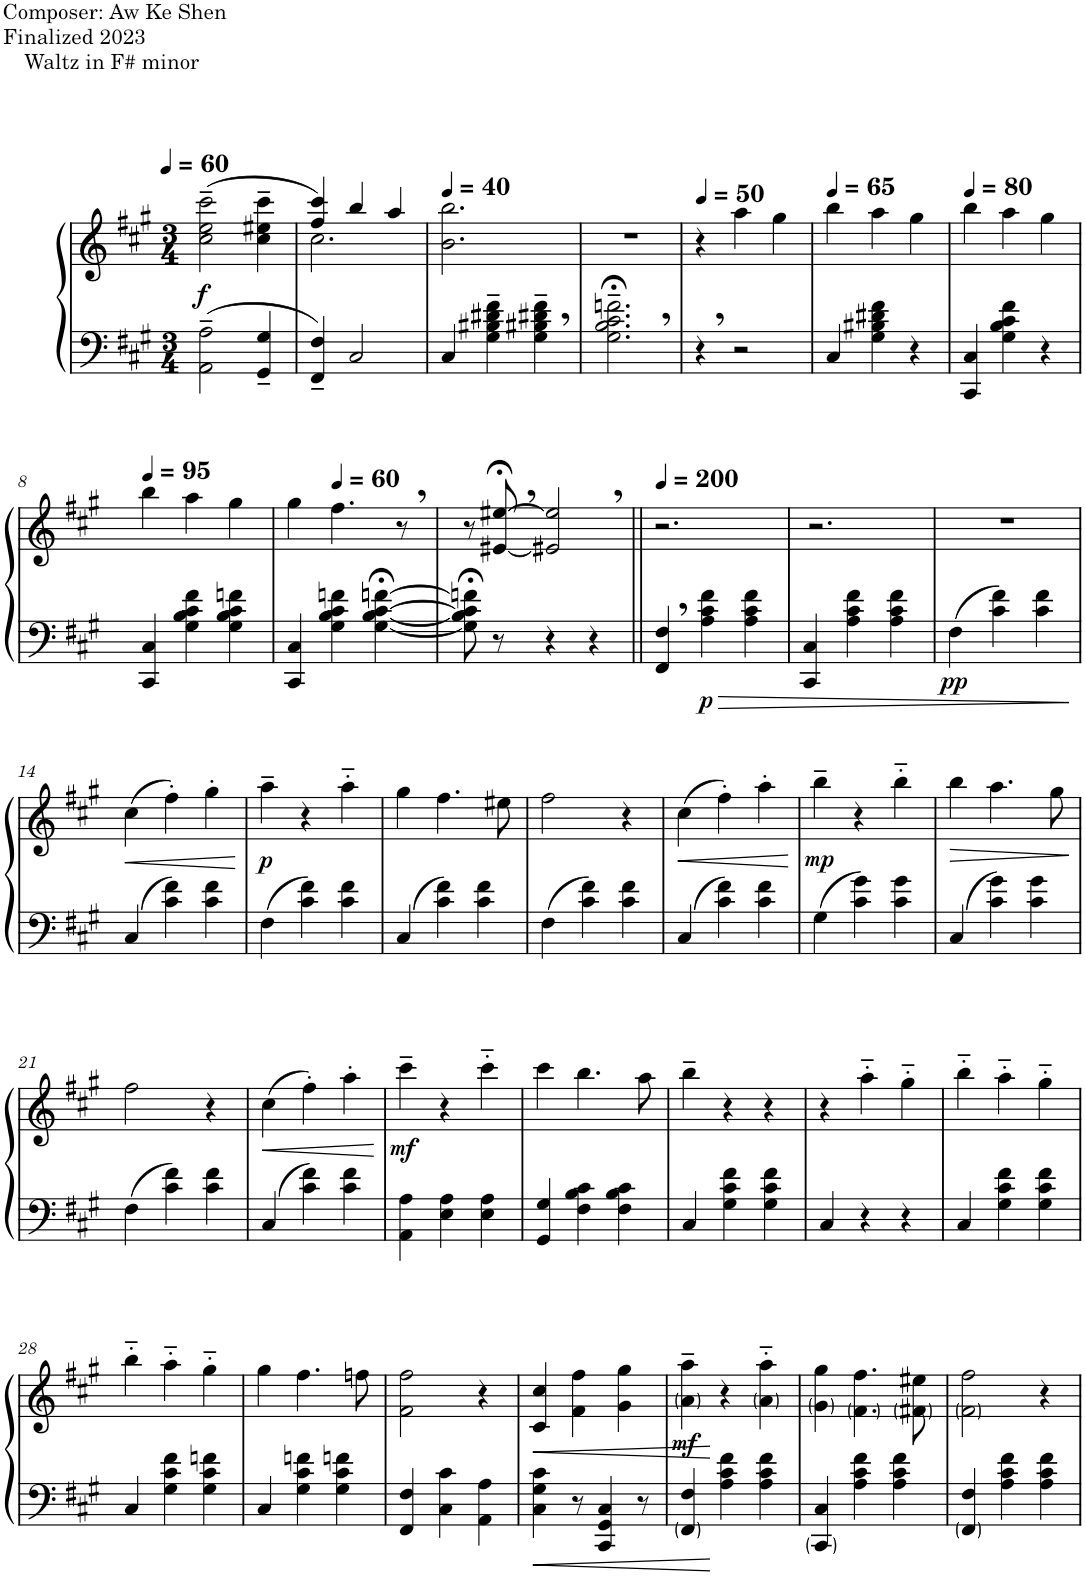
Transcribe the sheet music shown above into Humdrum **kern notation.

**kern	**kern	**dynam
*part1	*part1	*part1
*staff2	*staff1	*staff1/2
*I"Piano	*	*
*I'Pno.	*	*
*clefF4	*clefG2	*
*k[f#c#g#]	*k[f#c#g#]	*
*M3/4	*M3/4	*
*MM60	*MM60	*
=1	=1	=1
!	!	!LO:DY:b
2AA\~ 2A\~	(2cc#\~ 2ee\~ 2ccc#\~	f
4GG#/~ 4G#/~	4cc#\~ 4ee#X\~ 4ccc#\~	.
=2	=2	=2
*	*^	*
4FF#/~ 4F#/~	4ff#/ 4ccc#/)	2.cc#\	.
2C#/	4bb/	.	.
.	4aa/	.	.
*	*v	*v	*
=3	=3	=3
*	*MM40	*
4C#/	2.b\ 2.bb\	.
4G#\~ 4B#X\~ 4d#X\~ 4f#\~	.	.
4G#\~, 4B#X\~, 4d#X\~, 4f#\~,	.	.
=4	=4	=4
2.G#\;<~, 2.B\;<~, 2.c#\;<~, 2.fn\;<~,	2.r	.
=5	=5	=5
*	*MM50	*
4r	4r	.
2r	4aa\	.
.	4gg#\	.
=6	=6	=6
*	*MM65	*
4C#/	4bb\	.
4G#\ 4B#X\ 4d#X\ 4f#\	4aa\	.
4r	4gg#\	.
=7	=7	=7
*	*MM80	*
4CC#/ 4C#/	4bb\	.
4G#\ 4B\ 4c#\ 4f#\	4aa\	.
4r	4gg#\	.
!!LO:LB:g=z
=8	=8	=8
*	*MM95	*
4CC#/ 4C#/	4bb\	.
4G#\ 4B\ 4c#\ 4f#\	4aa\	.
4G#\ 4B\ 4c#\ 4fn\	4gg#\	.
=9	=9	=9
4CC#/ 4C#/	4gg#\	.
*	*MM60	*
4G#\ 4B\ 4c#\ 4fn\	4.ff#\	.
[4G#\;< [4B\;< [4c#\;< [4fn\;<	.	.
.	8r	.
=10	=10	=10
8G#\];< 8B\];< 8c#\];< 8fn\];<	8r	.
8r	[8e#X/;<, [8ee#X/;<,	.
4r	2e#X/], 2ee#/],	.
4r	.	.
=11||	=11||	=11||
*	*MM200	*
4FF#/ 4F#/	2.r	.
!	!	!LO:DY:b=2
4A\ 4c#\ 4f#\	.	p
4A\ 4c#\ 4f#\	.	.
=12	=12	=12
4CC#/ 4C#/	2.r	.
4A\ 4c#\ 4f#\	.	.
4A\ 4c#\ 4f#\	.	.
=13	=13	=13
!	!	!LO:DY:b=2
4F#\	2.r	pp
4c#\ 4f#\	.	.
4c#\ 4f#\	.	.
!!LO:LB:g=z
=14	=14	=14
!	!	!LO:HP:b
4C#/	(4cc#\	<
4c#\ 4f#\	4ff#'\)	.
4c#\ 4f#\	4gg#'\	.
.	.	[
=15	=15	=15
!	!	!LO:DY:b
4F#\	4aa~\	p
4c#\ 4f#\	4r	.
4c#\ 4f#\	4aa'~\	.
=16	=16	=16
4C#/	4gg#\	.
4c#\ 4f#\	4.ff#\	.
4c#\ 4f#\	.	.
.	8ee#X\	.
=17	=17	=17
4F#\	2ff#\	.
4c#\ 4f#\	.	.
4c#\ 4f#\	4r	.
=18	=18	=18
!	!	!LO:HP:b
4C#/	(4cc#\	<
4c#\ 4f#\	4ff#'\)	.
4c#\ 4f#\	4aa'\	.
.	.	[
=19	=19	=19
!	!	!LO:DY:b
4G#\	4bb~\	mp
4c#\ 4g#\	4r	.
4c#\ 4g#\	4bb'~\	.
=20	=20	=20
!	!	!LO:HP:b
4C#/	4bb\	>
4c#\ 4g#\	4.aa\	.
4c#\ 4g#\	.	.
.	8gg#\	.
.	.	]
!!LO:LB:g=z
=21	=21	=21
4F#\	2ff#\	.
4c#\ 4f#\	.	.
4c#\ 4f#\	4r	.
=22	=22	=22
!	!	!LO:HP:b
4C#/	(4cc#\	<
4c#\ 4f#\	4ff#'\)	.
4c#\ 4f#\	4aa'\	.
.	.	[
=23	=23	=23
!	!	!LO:DY:b
4AA\ 4A\	4ccc#~\	mf
4E\ 4A\	4r	.
4E\ 4A\	4ccc#'~\	.
=24	=24	=24
4GG#/ 4G#/	4ccc#\	.
4F#\ 4B\ 4c#\	4.bb\	.
4F#\ 4B\ 4c#\	.	.
.	8aa\	.
=25	=25	=25
4C#/	4bb~\	.
4G#\ 4c#\ 4f#\	4r	.
4G#\ 4c#\ 4f#\	4r	.
=26	=26	=26
4C#/	4r	.
4r	4aa'~\	.
4r	4gg#'~\	.
=27	=27	=27
4C#/	4bb'~\	.
4G#\ 4c#\ 4f#\	4aa'~\	.
4G#\ 4c#\ 4f#\	4gg#'~\	.
!!LO:LB:g=z
=28	=28	=28
4C#/	4bb'~\	.
4G#\ 4c#\ 4f#\	4aa'~\	.
4G#\ 4c#\ 4fn\	4gg#'~\	.
=29	=29	=29
4C#/	4gg#\	.
4G#\ 4c#\ 4fn\	4.ff#\	.
4G#\ 4c#\ 4fn\	.	.
.	8ffn\	.
=30	=30	=30
4FF#/ 4F#/	2f#\ 2ff#\	.
4C#\ 4c#\	.	.
4AA\ 4A\	4r	.
=31	=31	=31
!	!	!LO:HP:b
4C#\ 4G#\ 4c#\	4c#/ 4cc#/	<
8r	4f#\ 4ff#\	.
4CC#/ 4GG#/ 4C#/	.	.
.	4g#\ 4gg#\	.
8r	.	.
=32	=32	=32
!	!	!LO:DY:b
4FF#/ 4F#/	4a\~ 4aa\~	mf
4A\ 4c#\ 4f#\	4r	[
4A\ 4c#\ 4f#\	4a\'~ 4aa\'~	.
=33	=33	=33
4CC#/ 4C#/	4g#\ 4gg#\	.
4A\ 4c#\ 4f#\	4.f#\ 4.ff#\	.
4A\ 4c#\ 4f#\	.	.
.	8f#X\ 8ee#X\	.
=34	=34	=34
4FF#/ 4F#/	2f#\ 2ff#\	.
4A\ 4c#\ 4f#\	.	.
4A\ 4c#\ 4f#\	4r	.
=	=	=
*-	*-	*-
